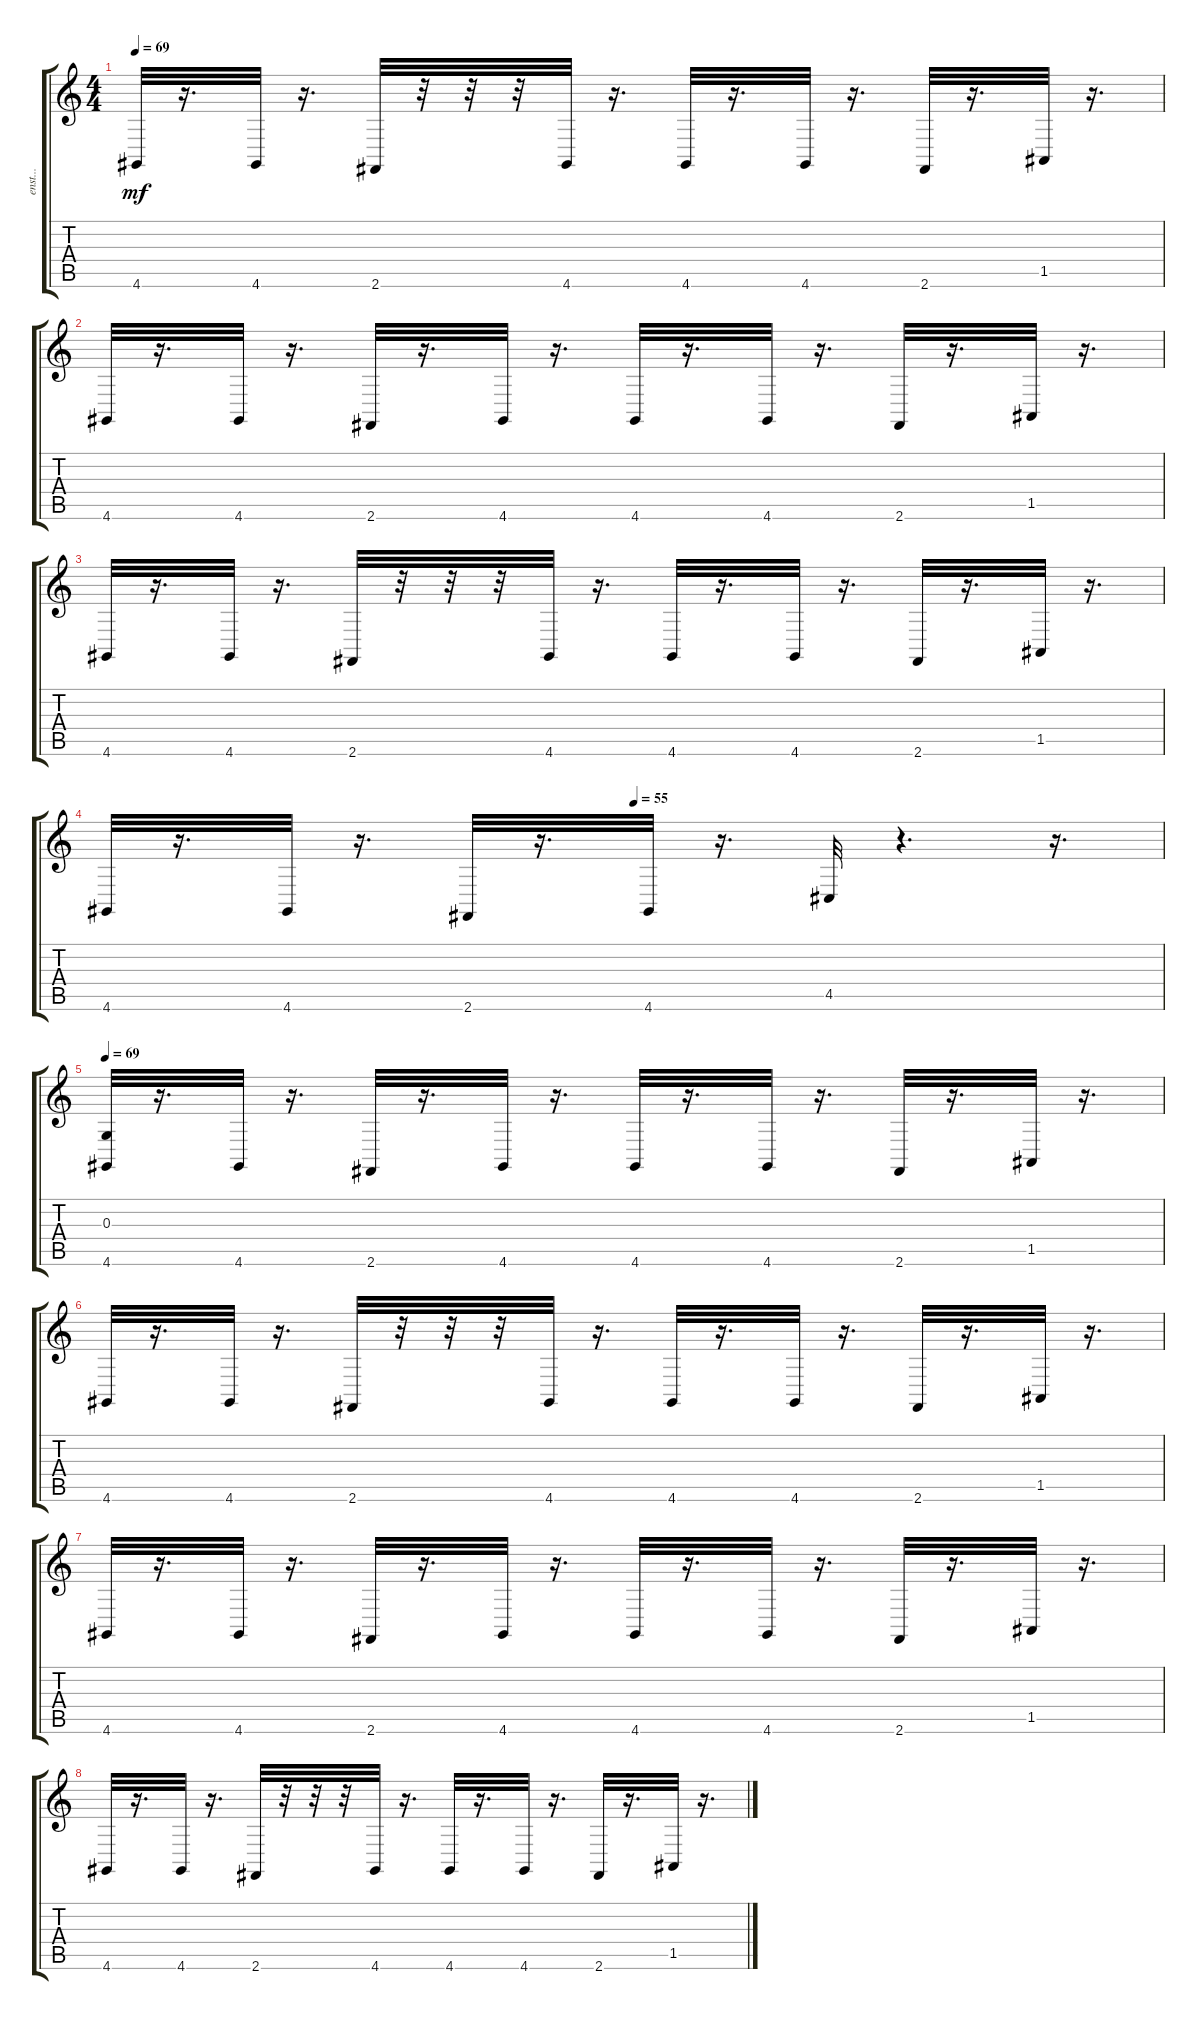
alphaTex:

\track ("enst..." "enst...") {instrument drawbarorgan}
\staff {score tabs}
\tuning (E4 B3 G3 D3 A2 E2) {hide}
\ts (4 4)
\tempo 69
\clef g2
\ks c
4.6.32{dy mf} r.16{d} 4.6.32 r.16{d} 2.6.32 r.32 r.32 r.32 4.6.32 r.16{d} 4.6.32 r.16{d} 4.6.32 r.16{d} 2.6.32 r.16{d} 1.5.32 r.16{d} |
4.6.32 r.16{d} 4.6.32 r.16{d} 2.6.32 r.16{d} 4.6.32 r.16{d} 4.6.32 r.16{d} 4.6.32 r.16{d} 2.6.32 r.16{d} 1.5.32 r.16{d} |
4.6.32 r.16{d} 4.6.32 r.16{d} 2.6.32 r.32 r.32 r.32 4.6.32 r.16{d} 4.6.32 r.16{d} 4.6.32 r.16{d} 2.6.32 r.16{d} 1.5.32 r.16{d} |
\tempo (55 0.5)
4.6.32 r.16{d} 4.6.32 r.16{d} 2.6.32 r.16{d} 4.6.32 r.16{d} 4.5.32 r.4{d} r.16{d} |
\tempo 69
(0.3 4.6).32 r.16{d} 4.6.32 r.16{d} 2.6.32 r.16{d} 4.6.32 r.16{d} 4.6.32 r.16{d} 4.6.32 r.16{d} 2.6.32 r.16{d} 1.5.32 r.16{d} |
4.6.32 r.16{d} 4.6.32 r.16{d} 2.6.32 r.32 r.32 r.32 4.6.32 r.16{d} 4.6.32 r.16{d} 4.6.32 r.16{d} 2.6.32 r.16{d} 1.5.32 r.16{d} |
4.6.32 r.16{d} 4.6.32 r.16{d} 2.6.32 r.16{d} 4.6.32 r.16{d} 4.6.32 r.16{d} 4.6.32 r.16{d} 2.6.32 r.16{d} 1.5.32 r.16{d} |
4.6.32 r.16{d} 4.6.32 r.16{d} 2.6.32 r.32 r.32 r.32 4.6.32 r.16{d} 4.6.32 r.16{d} 4.6.32 r.16{d} 2.6.32 r.16{d} 1.5.32 r.16{d}
